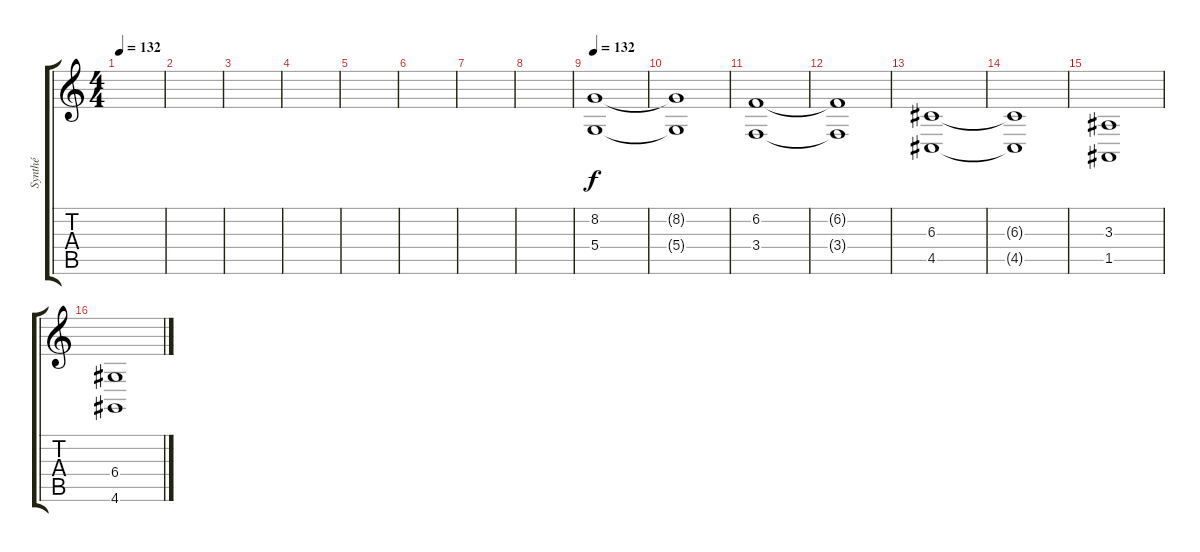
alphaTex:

\track ("Synthé" "Synthé") {instrument viola}
\staff {score tabs}
\tuning (E4 B3 G3 D3 A2 E2) {hide}
\ts (4 4)
\tempo 132
\clef g2
\ks c
|
|
|
|
|
|
|
|
\tempo 132
(8.2 5.4).1 |
(8.2{t} 5.4{t}).1 |
(6.2 3.4).1 |
(6.2{t} 3.4{t}).1 |
(6.3 4.5).1 |
(6.3{t} 4.5{t}).1 |
(3.3 1.5).1 |
(6.4 4.6).1
